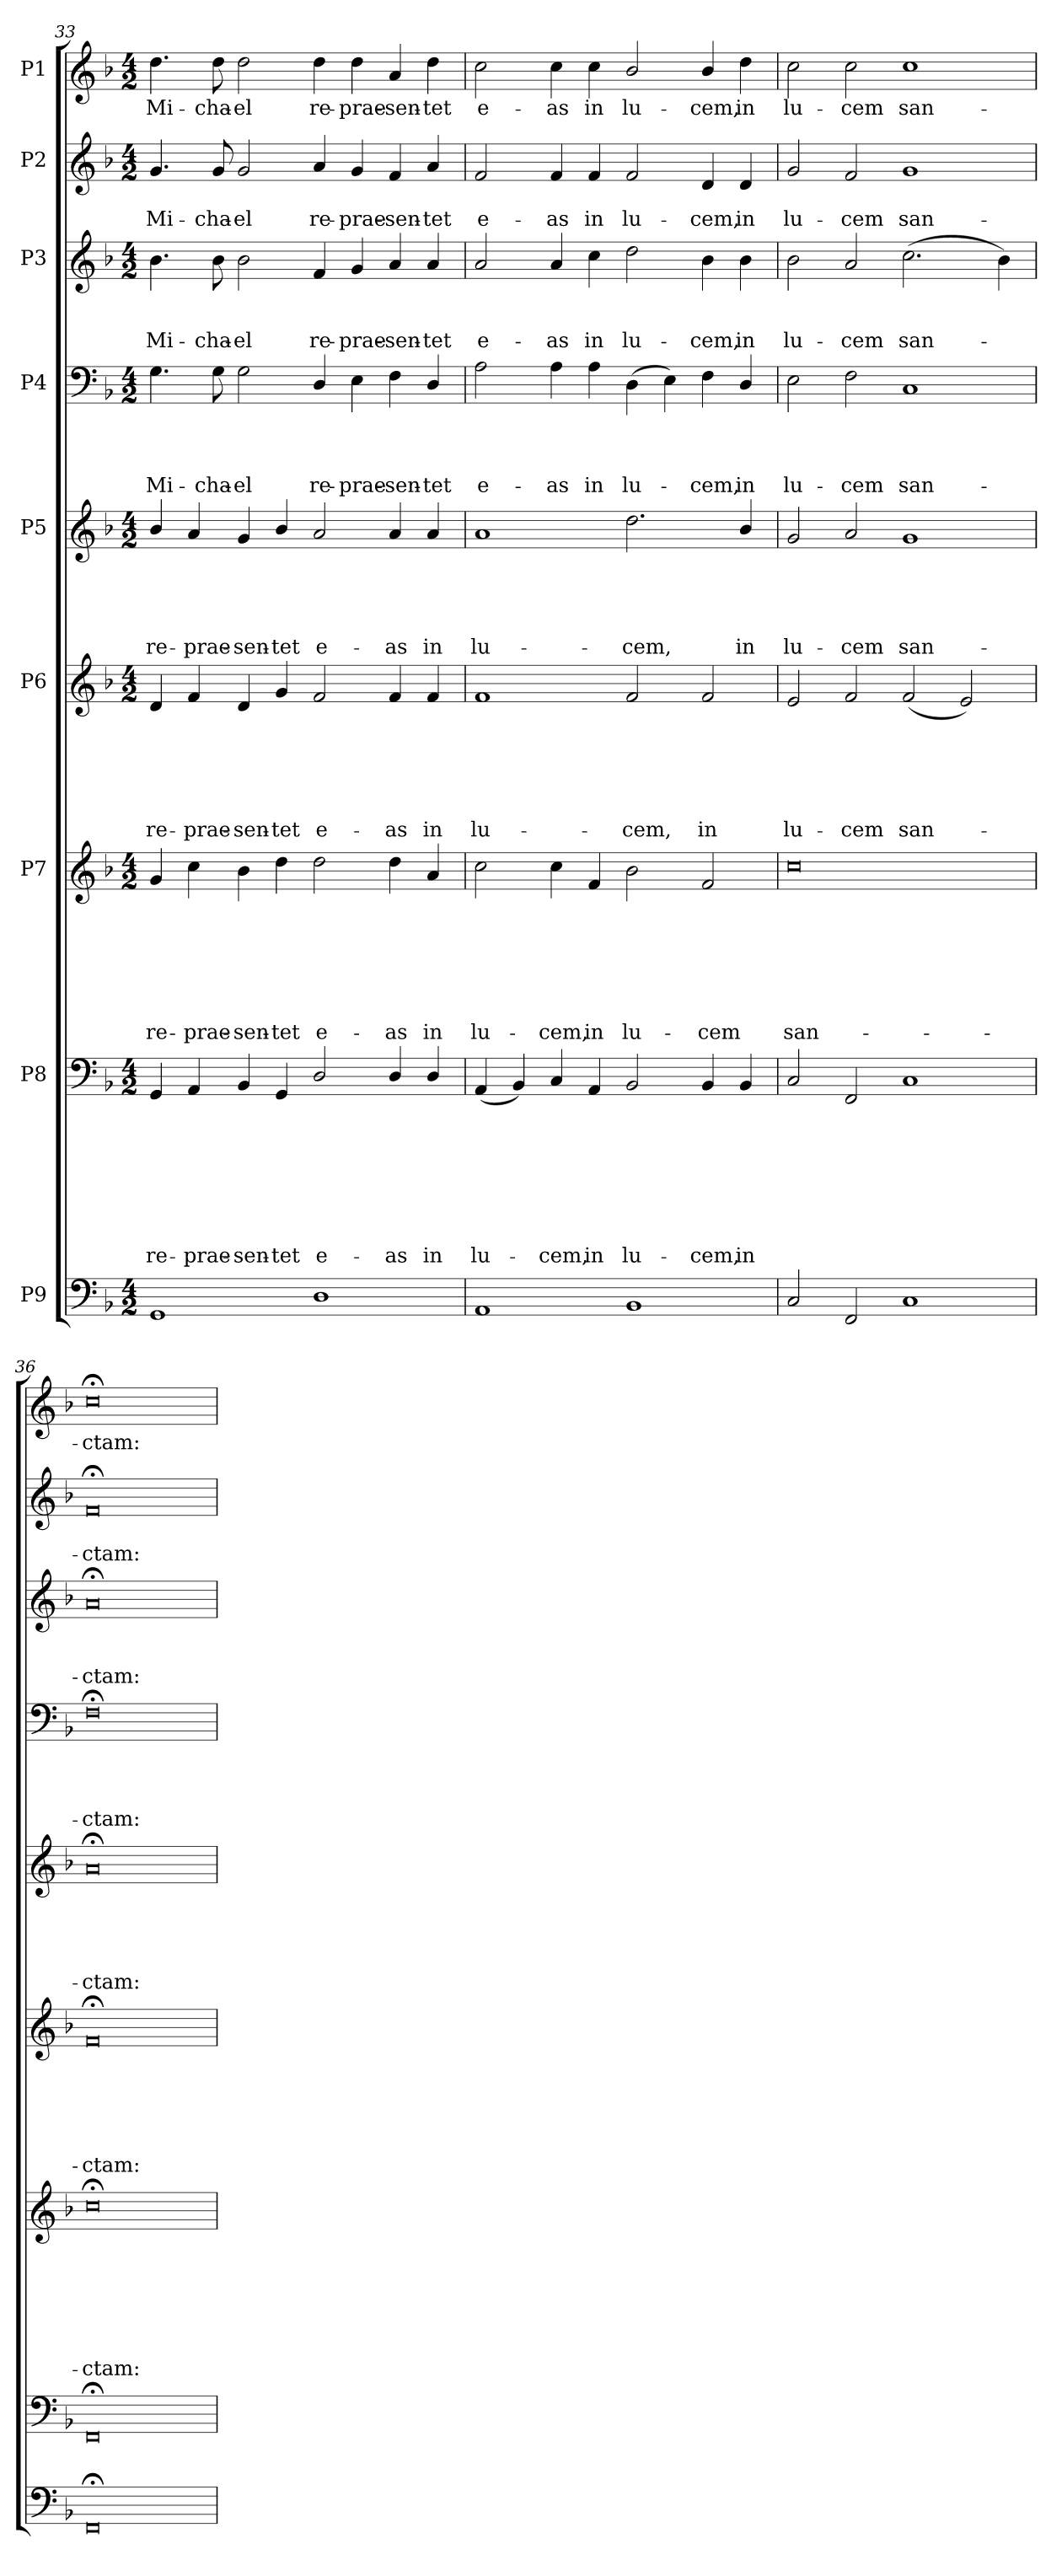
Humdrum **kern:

**kern	**kern	**text	**text	**text	**text	**text	**text	**text	**text	**kern	**text	**text	**text	**text	**text	**text	**text	**kern	**text	**text	**text	**text	**text	**text	**kern	**text	**text	**text	**text	**text	**kern	**text	**text	**text	**text	**kern	**text	**text	**text	**kern	**text	**text	**kern	**text
*part9	*part8	*part8	*part8	*part8	*part8	*part8	*part8	*part8	*part8	*part7	*part7	*part7	*part7	*part7	*part7	*part7	*part7	*part6	*part6	*part6	*part6	*part6	*part6	*part6	*part5	*part5	*part5	*part5	*part5	*part5	*part4	*part4	*part4	*part4	*part4	*part3	*part3	*part3	*part3	*part2	*part2	*part2	*part1	*part1
*staff9	*staff8	*staff8	*staff8	*staff8	*staff8	*staff8	*staff8	*staff8	*staff8	*staff7	*staff7	*staff7	*staff7	*staff7	*staff7	*staff7	*staff7	*staff6	*staff6	*staff6	*staff6	*staff6	*staff6	*staff6	*staff5	*staff5	*staff5	*staff5	*staff5	*staff5	*staff4	*staff4	*staff4	*staff4	*staff4	*staff3	*staff3	*staff3	*staff3	*staff2	*staff2	*staff2	*staff1	*staff1
*I"P9	*I"P8	*	*	*	*	*	*	*	*	*I"P7	*	*	*	*	*	*	*	*I"P6	*	*	*	*	*	*	*I"P5	*	*	*	*	*	*I"P4	*	*	*	*	*I"P3	*	*	*	*I"P2	*	*	*I"P1	*
*clefF4	*clefF4	*	*	*	*	*	*	*	*	*clefG2	*	*	*	*	*	*	*	*clefG2	*	*	*	*	*	*	*clefG2	*	*	*	*	*	*clefF4	*	*	*	*	*clefG2	*	*	*	*clefG2	*	*	*clefG2	*
*	*	*	*	*	*	*	*	*	*	*ITrd7c12	*	*	*	*	*	*	*	*	*	*	*	*	*	*	*	*	*	*	*	*	*	*	*	*	*	*ITrd7c12	*	*	*	*	*	*	*	*
*k[b-]	*k[b-]	*	*	*	*	*	*	*	*	*k[b-]	*	*	*	*	*	*	*	*k[b-]	*	*	*	*	*	*	*k[b-]	*	*	*	*	*	*k[b-]	*	*	*	*	*k[b-]	*	*	*	*k[b-]	*	*	*k[b-]	*
*F:	*F:	*	*	*	*	*	*	*	*	*F:	*	*	*	*	*	*	*	*F:	*	*	*	*	*	*	*F:	*	*	*	*	*	*F:	*	*	*	*	*F:	*	*	*	*F:	*	*	*F:	*
*M4/2	*M4/2	*	*	*	*	*	*	*	*	*M4/2	*	*	*	*	*	*	*	*M4/2	*	*	*	*	*	*	*M4/2	*	*	*	*	*	*M4/2	*	*	*	*	*M4/2	*	*	*	*M4/2	*	*	*M4/2	*
=33	=33	=33	=33	=33	=33	=33	=33	=33	=33	=33	=33	=33	=33	=33	=33	=33	=33	=33	=33	=33	=33	=33	=33	=33	=33	=33	=33	=33	=33	=33	=33	=33	=33	=33	=33	=33	=33	=33	=33	=33	=33	=33	=33	=33
!	!	!	!	!	!	!	!	!	!LO:LY:b	!	!	!	!	!	!	!	!LO:LY:b	!	!	!	!	!	!	!LO:LY:b	!	!	!	!	!	!LO:LY:b	!	!	!	!	!LO:LY:b	!	!	!	!LO:LY:b	!	!	!LO:LY:b	!	!LO:LY:b
1GG	4GG/	.	.	.	.	.	.	.	re-	4G/	.	.	.	.	.	.	re-	4d/	.	.	.	.	.	re-	4b-/	.	.	.	.	re-	4.G\	.	.	.	Mi-	4.B-\	.	.	Mi-	4.g/	.	Mi-	4.dd\	Mi-
!	!	!	!	!	!	!	!	!	!LO:LY:b	!	!	!	!	!	!	!	!LO:LY:b	!	!	!	!	!	!	!LO:LY:b	!	!	!	!	!	!LO:LY:b	!	!	!	!	!	!	!	!	!	!	!	!	!	!
.	4AA/	.	.	.	.	.	.	.	-prae-	4c\	.	.	.	.	.	.	-prae-	4f/	.	.	.	.	.	-prae-	4a/	.	.	.	.	-prae-	.	.	.	.	.	.	.	.	.	.	.	.	.	.
!	!	!	!	!	!	!	!	!	!	!	!	!	!	!	!	!	!	!	!	!	!	!	!	!	!	!	!	!	!	!	!	!	!	!	!LO:LY:b	!	!	!	!LO:LY:b	!	!	!LO:LY:b	!	!LO:LY:b
.	.	.	.	.	.	.	.	.	.	.	.	.	.	.	.	.	.	.	.	.	.	.	.	.	.	.	.	.	.	.	8G\	.	.	.	-cha-	8B-\	.	.	-cha-	8g/	.	-cha-	8dd\	-cha-
!	!	!	!	!	!	!	!	!	!LO:LY:b	!	!	!	!	!	!	!	!LO:LY:b	!	!	!	!	!	!	!LO:LY:b	!	!	!	!	!	!LO:LY:b	!	!	!	!	!LO:LY:b	!	!	!	!LO:LY:b	!	!	!LO:LY:b	!	!LO:LY:b
.	4BB-/	.	.	.	.	.	.	.	-sen-	4B-\	.	.	.	.	.	.	-sen-	4d/	.	.	.	.	.	-sen-	4g/	.	.	.	.	-sen-	2G\	.	.	.	-el	2B-\	.	.	-el	2g/	.	-el	2dd\	-el
!	!	!	!	!	!	!	!	!	!LO:LY:b	!	!	!	!	!	!	!	!LO:LY:b	!	!	!	!	!	!	!LO:LY:b	!	!	!	!	!	!LO:LY:b	!	!	!	!	!	!	!	!	!	!	!	!	!	!
.	4GG/	.	.	.	.	.	.	.	-tet	4d\	.	.	.	.	.	.	-tet	4g/	.	.	.	.	.	-tet	4b-/	.	.	.	.	-tet	.	.	.	.	.	.	.	.	.	.	.	.	.	.
!	!	!	!	!	!	!	!	!	!LO:LY:b	!	!	!	!	!	!	!	!LO:LY:b	!	!	!	!	!	!	!LO:LY:b	!	!	!	!	!	!LO:LY:b	!	!	!	!	!LO:LY:b	!	!	!	!LO:LY:b	!	!	!LO:LY:b	!	!LO:LY:b
1D	2D/	.	.	.	.	.	.	.	e-	2d\	.	.	.	.	.	.	e-	2f/	.	.	.	.	.	e-	2a/	.	.	.	.	e-	4D/	.	.	.	re-	4F/	.	.	re-	4a/	.	re-	4dd\	re-
!	!	!	!	!	!	!	!	!	!	!	!	!	!	!	!	!	!	!	!	!	!	!	!	!	!	!	!	!	!	!	!	!	!	!	!LO:LY:b	!	!	!	!LO:LY:b	!	!	!LO:LY:b	!	!LO:LY:b
.	.	.	.	.	.	.	.	.	.	.	.	.	.	.	.	.	.	.	.	.	.	.	.	.	.	.	.	.	.	.	4E\	.	.	.	-prae-	4G/	.	.	-prae-	4g/	.	-prae-	4dd\	-prae-
!	!	!	!	!	!	!	!	!	!LO:LY:b	!	!	!	!	!	!	!	!LO:LY:b	!	!	!	!	!	!	!LO:LY:b	!	!	!	!	!	!LO:LY:b	!	!	!	!	!LO:LY:b	!	!	!	!LO:LY:b	!	!	!LO:LY:b	!	!LO:LY:b
.	4D/	.	.	.	.	.	.	.	-as	4d\	.	.	.	.	.	.	-as	4f/	.	.	.	.	.	-as	4a/	.	.	.	.	-as	4F\	.	.	.	-sen-	4A/	.	.	-sen-	4f/	.	-sen-	4a/	-sen-
!	!	!	!	!	!	!	!	!	!LO:LY:b	!	!	!	!	!	!	!	!LO:LY:b	!	!	!	!	!	!	!LO:LY:b	!	!	!	!	!	!LO:LY:b	!	!	!	!	!LO:LY:b	!	!	!	!LO:LY:b	!	!	!LO:LY:b	!	!LO:LY:b
.	4D/	.	.	.	.	.	.	.	in	4A/	.	.	.	.	.	.	in	4f/	.	.	.	.	.	in	4a/	.	.	.	.	in	4D/	.	.	.	-tet	4A/	.	.	-tet	4a/	.	-tet	4dd\	-tet
=34	=34	=34	=34	=34	=34	=34	=34	=34	=34	=34	=34	=34	=34	=34	=34	=34	=34	=34	=34	=34	=34	=34	=34	=34	=34	=34	=34	=34	=34	=34	=34	=34	=34	=34	=34	=34	=34	=34	=34	=34	=34	=34	=34	=34
!	!	!	!	!	!	!	!	!	!LO:LY:b	!	!	!	!	!	!	!	!LO:LY:b	!	!	!	!	!	!	!LO:LY:b	!	!	!	!	!	!LO:LY:b	!	!	!	!	!LO:LY:b	!	!	!	!LO:LY:b	!	!	!LO:LY:b	!	!LO:LY:b
1AA	(<4AA/	.	.	.	.	.	.	.	lu-	2c\	.	.	.	.	.	.	lu-	1f	.	.	.	.	.	lu-	1a	.	.	.	.	lu-	2A\	.	.	.	e-	2A/	.	.	e-	2f/	.	e-	2cc\	e-
.	4BB-/)	.	.	.	.	.	.	.	.	.	.	.	.	.	.	.	.	.	.	.	.	.	.	.	.	.	.	.	.	.	.	.	.	.	.	.	.	.	.	.	.	.	.	.
!	!	!	!	!	!	!	!	!	!LO:LY:b	!	!	!	!	!	!	!	!LO:LY:b	!	!	!	!	!	!	!	!	!	!	!	!	!	!	!	!	!	!LO:LY:b	!	!	!	!LO:LY:b	!	!	!LO:LY:b	!	!LO:LY:b
.	4C/	.	.	.	.	.	.	.	-cem,	4c\	.	.	.	.	.	.	-cem,	.	.	.	.	.	.	.	.	.	.	.	.	.	4A\	.	.	.	-as	4A/	.	.	-as	4f/	.	-as	4cc\	-as
!	!	!	!	!	!	!	!	!	!LO:LY:b	!	!	!	!	!	!	!	!LO:LY:b	!	!	!	!	!	!	!	!	!	!	!	!	!	!	!	!	!	!LO:LY:b	!	!	!	!LO:LY:b	!	!	!LO:LY:b	!	!LO:LY:b
.	4AA/	.	.	.	.	.	.	.	in	4F/	.	.	.	.	.	.	in	.	.	.	.	.	.	.	.	.	.	.	.	.	4A\	.	.	.	in	4c\	.	.	in	4f/	.	in	4cc\	in
!	!	!	!	!	!	!	!	!	!LO:LY:b	!	!	!	!	!	!	!	!LO:LY:b	!	!	!	!	!	!	!LO:LY:b	!	!	!	!	!	!LO:LY:b	!	!	!	!	!LO:LY:b	!	!	!	!LO:LY:b	!	!	!LO:LY:b	!	!LO:LY:b
1BB-	2BB-/	.	.	.	.	.	.	.	lu-	2B-\	.	.	.	.	.	.	lu-	2f/	.	.	.	.	.	-cem,	2.dd\	.	.	.	.	-cem,	(>4D\	.	.	.	lu-	2d\	.	.	lu-	2f/	.	lu-	2b-/	lu-
.	.	.	.	.	.	.	.	.	.	.	.	.	.	.	.	.	.	.	.	.	.	.	.	.	.	.	.	.	.	.	4E\)	.	.	.	.	.	.	.	.	.	.	.	.	.
!	!	!	!	!	!	!	!	!	!LO:LY:b	!	!	!	!	!	!	!	!LO:LY:b	!	!	!	!	!	!	!LO:LY:b	!	!	!	!	!	!	!	!	!	!	!LO:LY:b	!	!	!	!LO:LY:b	!	!	!LO:LY:b	!	!LO:LY:b
.	4BB-/	.	.	.	.	.	.	.	-cem,	2F/	.	.	.	.	.	.	-cem	2f/	.	.	.	.	.	in	.	.	.	.	.	.	4F\	.	.	.	-cem,	4B-\	.	.	-cem,	4d/	.	-cem,	4b-/	-cem,
!	!	!	!	!	!	!	!	!	!LO:LY:b	!	!	!	!	!	!	!	!	!	!	!	!	!	!	!	!	!	!	!	!	!LO:LY:b	!	!	!	!	!LO:LY:b	!	!	!	!LO:LY:b	!	!	!LO:LY:b	!	!LO:LY:b
.	4BB-/	.	.	.	.	.	.	.	in	.	.	.	.	.	.	.	.	.	.	.	.	.	.	.	4b-/	.	.	.	.	in	4D/	.	.	.	in	4B-\	.	.	in	4d/	.	in	4dd\	in
!!LO:PB:g=z
=35	=35	=35	=35	=35	=35	=35	=35	=35	=35	=35	=35	=35	=35	=35	=35	=35	=35	=35	=35	=35	=35	=35	=35	=35	=35	=35	=35	=35	=35	=35	=35	=35	=35	=35	=35	=35	=35	=35	=35	=35	=35	=35	=35	=35
!	!	!	!	!	!	!	!	!	!	!	!	!	!	!	!	!	!LO:LY:b	!	!	!	!	!	!	!LO:LY:b	!	!	!	!	!	!LO:LY:b	!	!	!	!	!LO:LY:b	!	!	!	!LO:LY:b	!	!	!LO:LY:b	!	!LO:LY:b
2C/	2C/	.	.	.	.	.	.	.	.	0c	.	.	.	.	.	.	san-	2e/	.	.	.	.	.	lu-	2g/	.	.	.	.	lu-	2E\	.	.	.	lu-	2B-\	.	.	lu-	2g/	.	lu-	2cc\	lu-
!	!	!	!	!	!	!	!	!	!	!	!	!	!	!	!	!	!	!	!	!	!	!	!	!LO:LY:b	!	!	!	!	!	!LO:LY:b	!	!	!	!	!LO:LY:b	!	!	!	!LO:LY:b	!	!	!LO:LY:b	!	!LO:LY:b
2FF/	2FF/	.	.	.	.	.	.	.	.	.	.	.	.	.	.	.	.	2f/	.	.	.	.	.	-cem	2a/	.	.	.	.	-cem	2F\	.	.	.	-cem	2A/	.	.	-cem	2f/	.	-cem	2cc\	-cem
!	!	!	!	!	!	!	!	!	!	!	!	!	!	!	!	!	!	!	!	!	!	!	!	!LO:LY:b	!	!	!	!	!	!LO:LY:b	!	!	!	!	!LO:LY:b	!	!	!	!LO:LY:b	!	!	!LO:LY:b	!	!LO:LY:b
1C	1C	.	.	.	.	.	.	.	.	.	.	.	.	.	.	.	.	(<2f/	.	.	.	.	.	san-	1g	.	.	.	.	san-	1C	.	.	.	san-	(>2.c\	.	.	san-	1g	.	san-	1cc	san-
.	.	.	.	.	.	.	.	.	.	.	.	.	.	.	.	.	.	2e/)	.	.	.	.	.	.	.	.	.	.	.	.	.	.	.	.	.	.	.	.	.	.	.	.	.	.
.	.	.	.	.	.	.	.	.	.	.	.	.	.	.	.	.	.	.	.	.	.	.	.	.	.	.	.	.	.	.	.	.	.	.	.	4B-\)	.	.	.	.	.	.	.	.
=36	=36	=36	=36	=36	=36	=36	=36	=36	=36	=36	=36	=36	=36	=36	=36	=36	=36	=36	=36	=36	=36	=36	=36	=36	=36	=36	=36	=36	=36	=36	=36	=36	=36	=36	=36	=36	=36	=36	=36	=36	=36	=36	=36	=36
!	!	!	!	!	!	!	!	!	!	!	!	!	!	!	!	!	!LO:LY:b	!	!	!	!	!	!	!LO:LY:b	!	!	!	!	!	!LO:LY:b	!	!	!	!	!LO:LY:b	!	!	!	!LO:LY:b	!	!	!LO:LY:b	!	!LO:LY:b
0FF;	0FF;	.	.	.	.	.	.	.	.	0c;<	.	.	.	.	.	.	-ctam:	0f;	.	.	.	.	.	-ctam:	0a;	.	.	.	.	-ctam:	0F;<	.	.	.	-ctam:	0A;	.	.	-ctam:	0f;	.	-ctam:	0cc;<	-ctam:
=	=	=	=	=	=	=	=	=	=	=	=	=	=	=	=	=	=	=	=	=	=	=	=	=	=	=	=	=	=	=	=	=	=	=	=	=	=	=	=	=	=	=	=	=
*-	*-	*-	*-	*-	*-	*-	*-	*-	*-	*-	*-	*-	*-	*-	*-	*-	*-	*-	*-	*-	*-	*-	*-	*-	*-	*-	*-	*-	*-	*-	*-	*-	*-	*-	*-	*-	*-	*-	*-	*-	*-	*-	*-	*-
